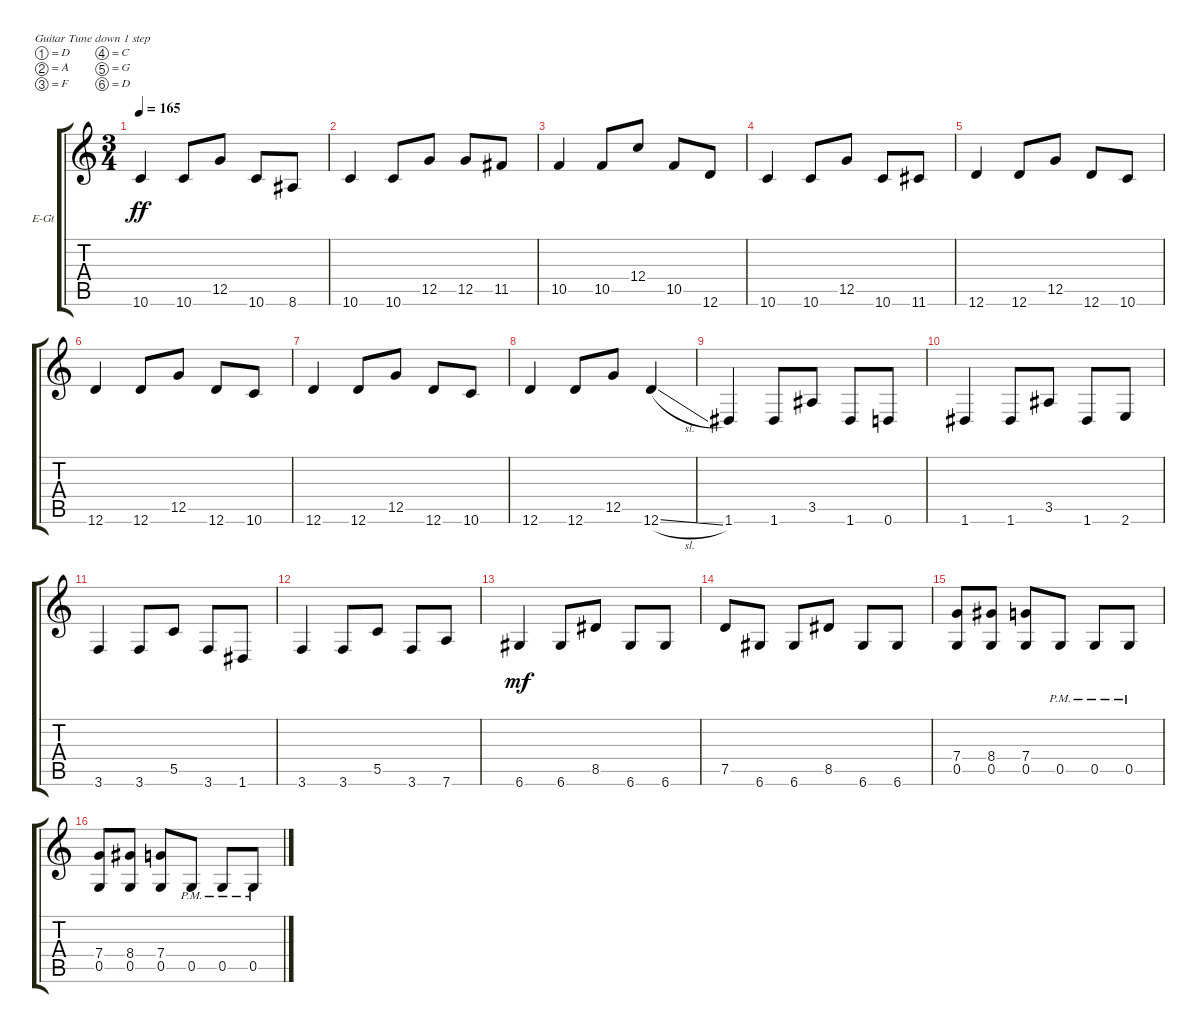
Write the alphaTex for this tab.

\bracketExtendMode groupsimilarinstruments
\firstSystemTrackNameOrientation horizontal
\otherSystemsTrackNameOrientation horizontal
\track ("Electric Guitar 2" "E-Gt") {instrument distortionguitar}
\staff {score tabs}
\tuning (D4 A3 F3 C3 G2 D2)
\ts (3 4)
\tempo 165
\clef g2
\ks c
10.6.4{dy ff} 10.6.8 12.5.8 10.6.8 8.6.8 |
10.6.4 10.6.8 12.5.8 12.5.8 11.5.8 |
10.5.4 10.5.8 12.4.8 10.5.8 12.6.8 |
10.6.4 10.6.8 12.5.8 10.6.8 11.6.8 |
12.6.4 12.6.8 12.5.8 12.6.8 10.6.8 |
12.6.4 12.6.8 12.5.8 12.6.8 10.6.8 |
12.6.4 12.6.8 12.5.8 12.6.8 10.6.8 |
12.6.4 12.6.8 12.5.8 12.6{sl}.4 |
1.6.4 1.6.8 3.5.8 1.6.8 0.6.8 |
1.6.4 1.6.8 3.5.8 1.6.8 2.6.8 |
3.6.4 3.6.8 5.5.8 3.6.8 1.6.8 |
3.6.4 3.6.8 5.5.8 3.6.8 7.6.8 |
6.6.4{dy mf} 6.6.8 8.5.8 6.6.8 6.6.8 |
7.5.8 6.6.8 6.6.8 8.5.8 6.6.8 6.6.8 |
(7.4 0.5).8 (8.4 0.5).8 (7.4 0.5).8 0.5{pm}.8 0.5{pm}.8 0.5{pm}.8 |
(7.4 0.5).8 (8.4 0.5).8 (7.4 0.5).8 0.5{pm}.8 0.5{pm}.8 0.5{pm}.8
